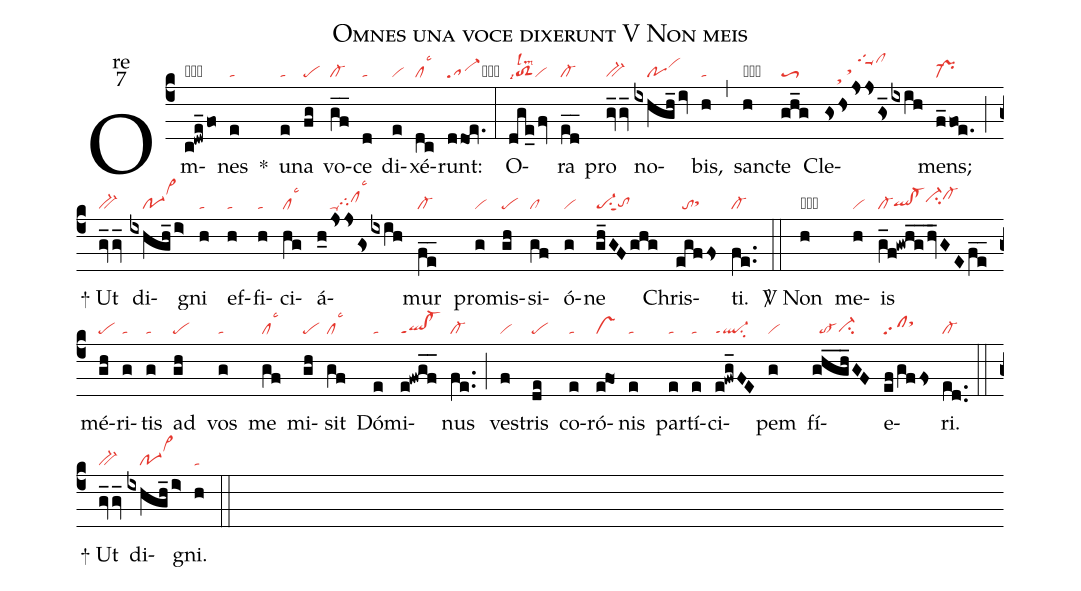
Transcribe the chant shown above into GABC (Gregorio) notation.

name:Omnes una voce dixerunt V Non meis;
office-part:re;
mode:7;
nabc-lines:1;
%%
(c4) Om(c!dwe_/fo|obql-ppt1orhj)nes(e|ta) <sp>*</sp>() u(e|ta)na(fg|pe) vo(g_f_|cl-)ce(d|ta) di(e|vi)xé(dc|cllsc3)runt:(ddoe.|sa-cb) (:) O(dge_/fv|toS2lslm2lsi7vi)ra(e_d_|cl-) pro(gv_gv_|bv-) no(ixhgh_/iv|////povihj)bis,(h|ta) (,) sanc(h|obvicb)te(gh_g|toS3) Cle(gshsjsjsgs_ixih|////sthd/sthh/tgS-hkclhl)mens;(f_foe.|pr-) (;)

<sp>+</sp> Ut(gv_gv_|bv-) di(ixhgh_/i>|////po-1vi>hl)gni(h|ta) ef(h|ta)fi(h|ta)ci(hg|cllsc3)á(h_0/jsjsgsixih|////ta-tghhclhilsc3)mur(f_e_|cl-) pro(g|vi)mis(gh|pe)si(gf|cl)ó(g|vi)ne(gh_GFghg|pe-su1sut1tohg) Chris(egffs|//tosthh)ti.(fe..|cl-) (::)

<sp>V/</sp> Non(h|obvi) me(h|vi)is(g_f!gwh_g_/hv_GEf_e_|cl-qlhg!cl-hgci-hicl-hj) mé(gh|pe)ri(g|ta)tis(g|ta) ad(gh|pe) vos(g|ta) me(gf|cllsc3) mi(gh|pe)sit(gf|cllsc3) Dó(e|ta)mi(e!fwg_f_|ql!cl-ppt1)nus(fe..|cl-) (;) ves(f|vi)tris(de|pe) co(e|ta)ró(efO1|vs)nis(e|ta) par(e|ta)tí(e|ta)ci(e!fwg_FE|ql-ppt1su2)pem(g|vi) fí(gh_g_h_GF|//to-ci-hg)e(ef/gffs|sfsthj)ri.(ed..|cl-) (::)

<sp>+</sp> Ut(gv_gv_|bv-) di(ixhgh_/i>|////po-1vi>hl)gni.(h|ta) (::)
